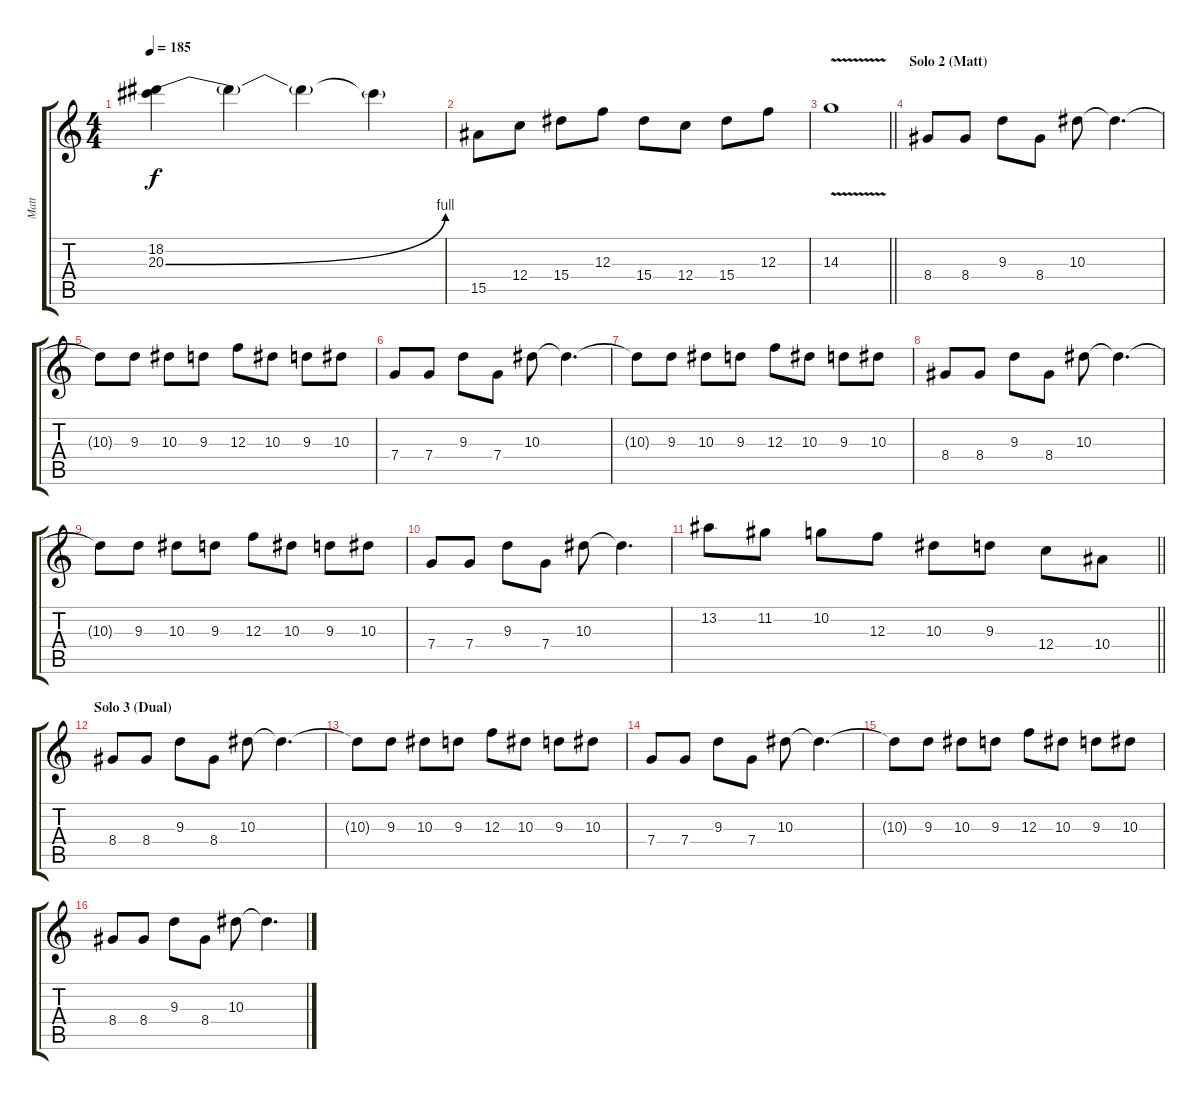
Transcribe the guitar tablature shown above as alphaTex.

\track ("Matt" "Matt") {solo instrument distortionguitar}
\staff {score tabs}
\tuning (D4 A3 F3 C3 G2 C2) {hide}
\ts (4 4)
\tempo 185
\clef g2
\ks c
(18.2 20.3{be (bend 0 0 60 4)}).4{dy f} 20.3{t}.4 20.3{t}.4 20.3{t}.4 |
15.5.8 12.4.8 15.4.8 12.3.8 15.4.8 12.4.8 15.4.8 12.3.8 |
\barLineRight lightlight
14.3{v}.1 |
\section ("" "Solo 2 (Matt)")
8.4.8 8.4.8 9.3.8 8.4.8 10.3.8 10.3{t}.4{d} |
10.3{t}.8 9.3.8 10.3.8 9.3.8 12.3.8 10.3.8 9.3.8 10.3.8 |
7.4.8 7.4.8 9.3.8 7.4.8 10.3.8 10.3{t}.4{d} |
10.3{t}.8 9.3.8 10.3.8 9.3.8 12.3.8 10.3.8 9.3.8 10.3.8 |
8.4.8 8.4.8 9.3.8 8.4.8 10.3.8 10.3{t}.4{d} |
10.3{t}.8 9.3.8 10.3.8 9.3.8 12.3.8 10.3.8 9.3.8 10.3.8 |
7.4.8 7.4.8 9.3.8 7.4.8 10.3.8 10.3{t}.4{d} |
\barLineRight lightlight
13.2.8 11.2.8 10.2.8 12.3.8 10.3.8 9.3.8 12.4.8 10.4.8 |
\section ("" "Solo 3 (Dual)")
8.4.8{balance 0} 8.4.8 9.3.8 8.4.8 10.3.8 10.3{t}.4{d} |
10.3{t}.8 9.3.8 10.3.8 9.3.8 12.3.8 10.3.8 9.3.8 10.3.8 |
7.4.8 7.4.8 9.3.8 7.4.8 10.3.8 10.3{t}.4{d} |
10.3{t}.8 9.3.8 10.3.8 9.3.8 12.3.8 10.3.8 9.3.8 10.3.8 |
8.4.8 8.4.8 9.3.8 8.4.8 10.3.8 10.3{t}.4{d}
